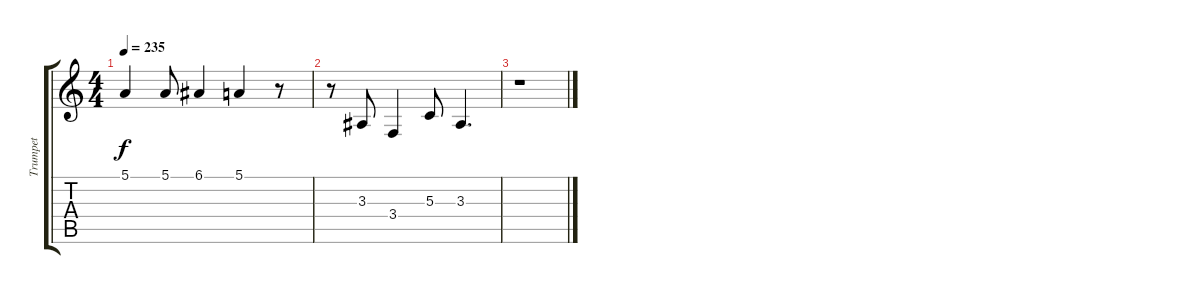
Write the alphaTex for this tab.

\track ("Trumpet" "Trumpet") {instrument trumpet}
\staff {score tabs}
\tuning (E4 B3 G3 D3 A2 E2) {hide}
\ts (4 4)
\tempo 235
\clef g2
\ks c
5.1.4{dy f} 5.1.8 6.1.4 5.1.4 r.8 |
r.8 3.3.8 3.4.4 5.3.8 3.3.4{d} |
r.1
